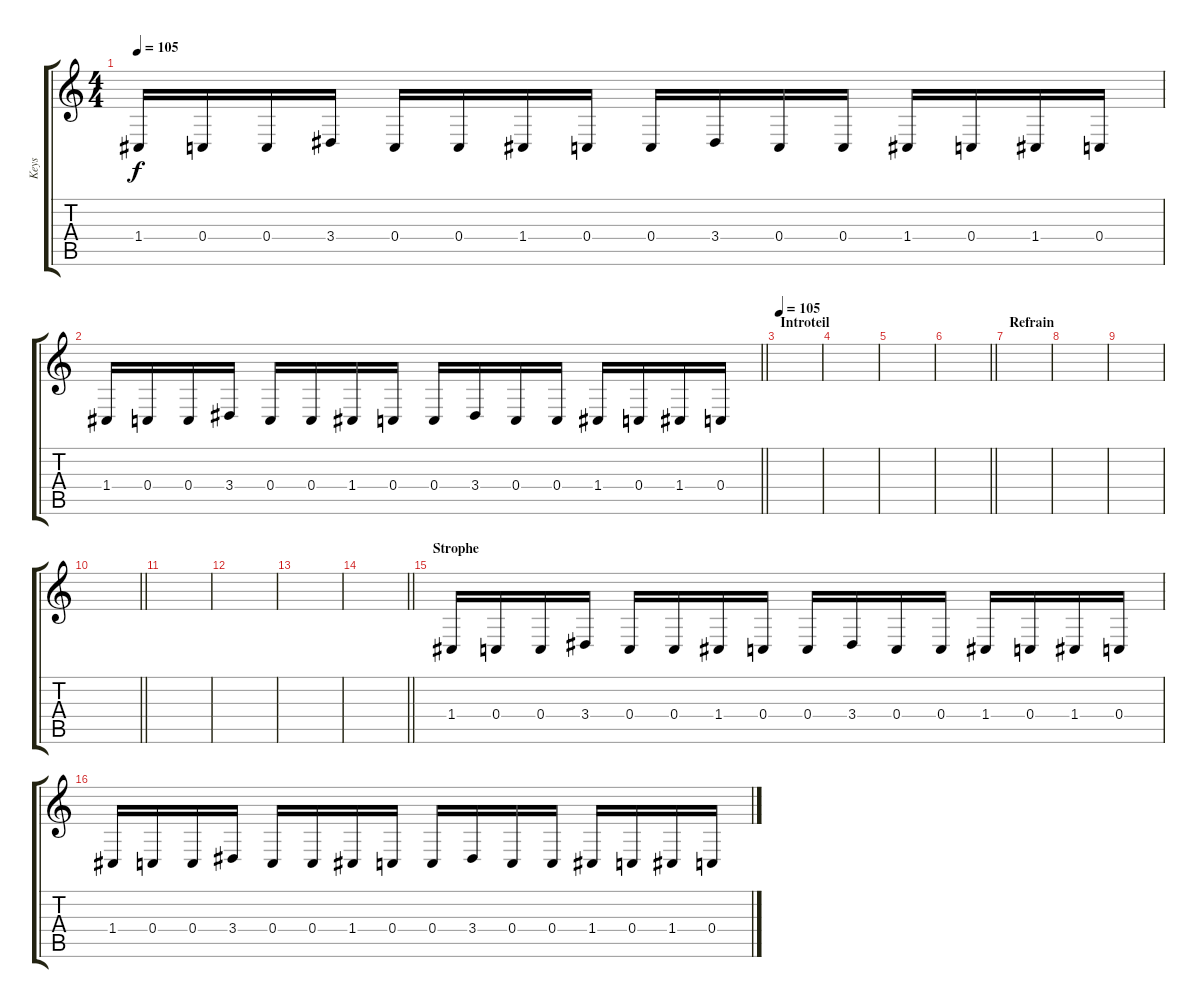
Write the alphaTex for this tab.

\track ("Keys" "Keys") {instrument pad2warm}
\staff {score tabs}
\tuning (D4 A3 F3 C3 G2 C2) {hide}
\ts (4 4)
\tempo 105
\clef g2
\ks c
1.4.16{dy f} 0.4.16 0.4.16 3.4.16 0.4.16 0.4.16 1.4.16 0.4.16 0.4.16 3.4.16 0.4.16 0.4.16 1.4.16 0.4.16 1.4.16 0.4.16 |
\barLineRight lightlight
1.4.16 0.4.16 0.4.16 3.4.16 0.4.16 0.4.16 1.4.16 0.4.16 0.4.16 3.4.16 0.4.16 0.4.16 1.4.16 0.4.16 1.4.16 0.4.16 |
\section ("" "Introteil")
\tempo 105
|
|
|
\barLineRight lightlight
|
\section ("" "Refrain")
|
|
|
\barLineRight lightlight
|
|
|
|
\barLineRight lightlight
|
\section ("" "Strophe")
1.4.16 0.4.16 0.4.16 3.4.16 0.4.16 0.4.16 1.4.16 0.4.16 0.4.16 3.4.16 0.4.16 0.4.16 1.4.16 0.4.16 1.4.16 0.4.16 |
1.4.16 0.4.16 0.4.16 3.4.16 0.4.16 0.4.16 1.4.16 0.4.16 0.4.16 3.4.16 0.4.16 0.4.16 1.4.16 0.4.16 1.4.16 0.4.16
